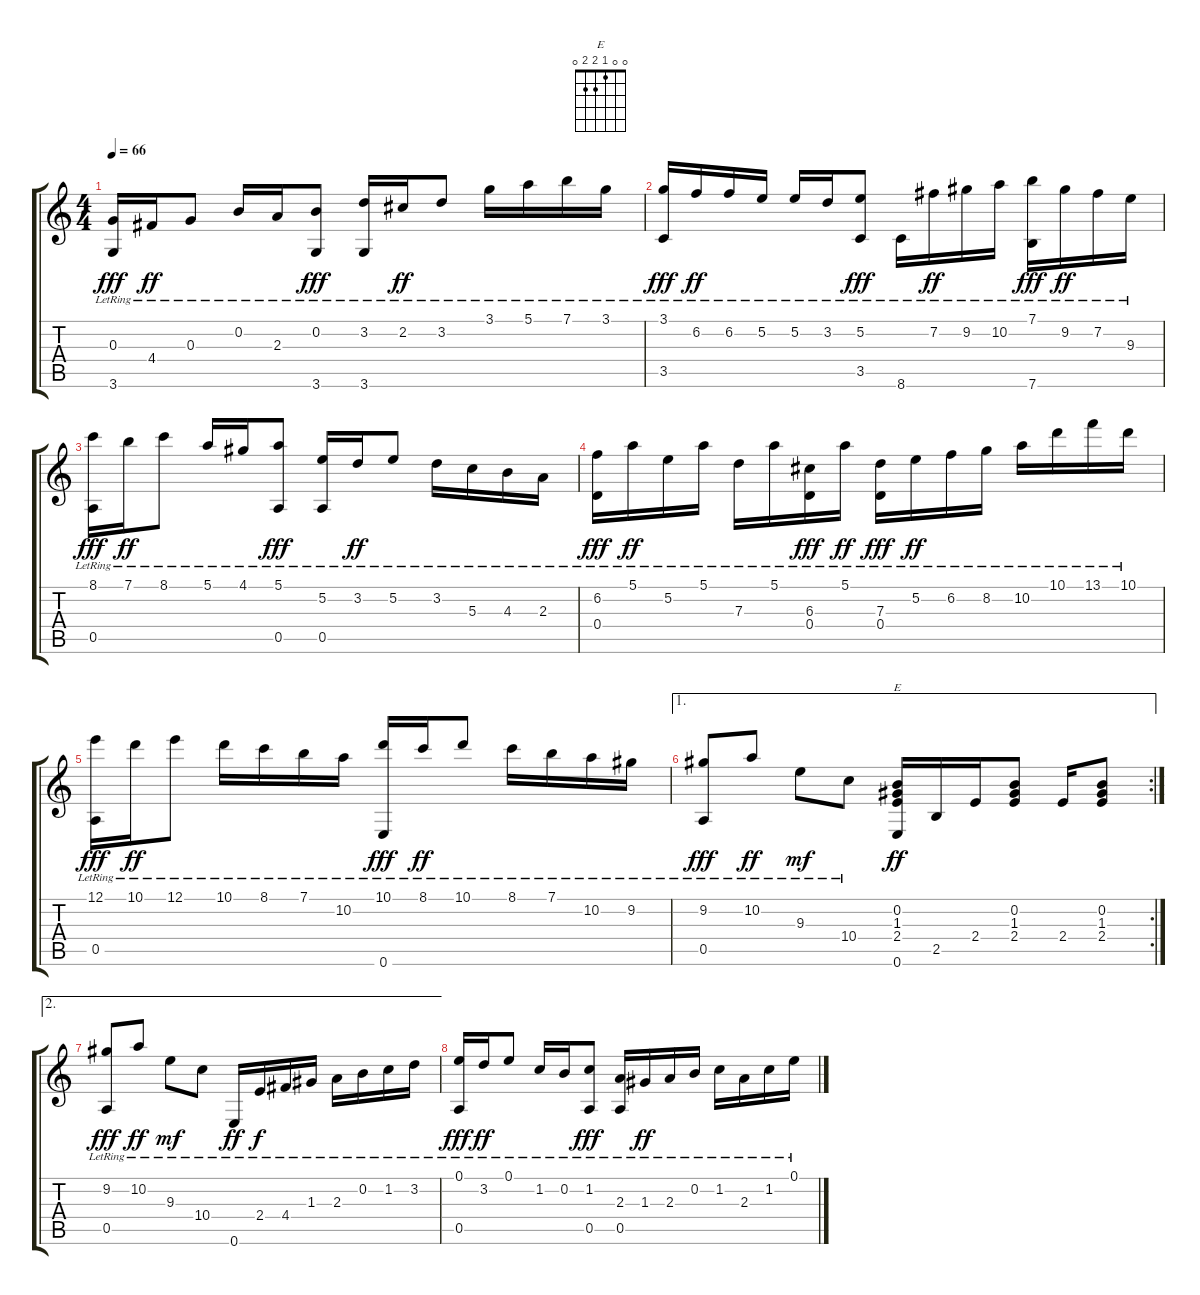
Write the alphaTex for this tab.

\track "" {instrument acousticguitarnylon}
\staff {score tabs}
\tuning (E4 B3 G3 D3 A2 E2) {hide}
\chord ("E" 0 0 1 2 2 0)
\ts (4 4)
\tempo 66
\clef g2
\ks c
(0.3{lr} 3.6{lr}).16{dy fff} 4.4{lr}.16{dy ff} 0.3{lr}.8 0.2{lr}.16 2.3{lr}.16 (0.2{lr} 3.6{lr}).8{dy fff} (3.2{lr} 3.6{lr}).16 2.2{lr}.16{dy ff} 3.2{lr}.8 3.1{lr}.16 5.1{lr}.16 7.1{lr}.16 3.1{lr}.16 |
(3.1{lr} 3.5{lr}).16{dy fff} 6.2{lr}.16{dy ff} 6.2{lr}.16 5.2{lr}.16 5.2{lr}.16 3.2{lr}.16 (5.2{lr} 3.5{lr}).8{dy fff} 8.6{lr}.16 7.2{lr}.16{dy ff} 9.2{lr}.16 10.2{lr}.16 (7.1{lr} 7.6{lr}).16{dy fff} 9.2{lr}.16{dy ff} 7.2{lr}.16 9.3{lr}.16 |
(8.1{lr} 0.5{lr}).16{dy fff} 7.1{lr}.16{dy ff} 8.1{lr}.8 5.1{lr}.16 4.1{lr}.16 (5.1{lr} 0.5{lr}).8{dy fff} (5.2{lr} 0.5{lr}).16 3.2{lr}.16{dy ff} 5.2{lr}.8 3.2{lr}.16 5.3{lr}.16 4.3{lr}.16 2.3{lr}.16 |
(6.2{lr} 0.4{lr}).16{dy fff} 5.1{lr}.16{dy ff} 5.2{lr}.16 5.1{lr}.16 7.3{lr}.16 5.1{lr}.16 (6.3{lr} 0.4{lr}).16{dy fff} 5.1{lr}.16{dy ff} (7.3{lr} 0.4{lr}).16{dy fff} 5.2{lr}.16{dy ff} 6.2{lr}.16 8.2{lr}.16 10.2{lr}.16 10.1{lr}.16 13.1{lr}.16 10.1{lr}.16 |
(12.1{lr} 0.5{lr}).16{dy fff} 10.1{lr}.16{dy ff} 12.1{lr}.8 10.1{lr}.16 8.1{lr}.16 7.1{lr}.16 10.2{lr}.16 (10.1{lr} 0.6{lr}).16{dy fff} 8.1{lr}.16{dy ff} 10.1{lr}.8 8.1{lr}.16 7.1{lr}.16 10.2{lr}.16 9.2{lr}.16 |
\ae 1
\rc 2
(9.2{lr} 0.5{lr}).8{dy fff} 10.2{lr}.8{dy ff} 9.3{lr}.8{dy mf} 10.4{lr}.8 (0.2 1.3 2.4 0.6).16{ch "E" dy ff} 2.5.16 2.4.16 (0.2 1.3 2.4).8 2.4.16 (0.2 1.3 2.4).8 |
\ae 2
(9.2{lr} 0.5{lr}).8{dy fff} 10.2{lr}.8{dy ff} 9.3{lr}.8{dy mf} 10.4{lr}.8 0.6{lr}.16{dy ff} 2.4{lr}.16{dy f} 4.4{lr}.16 1.3{lr}.16 2.3{lr}.16 0.2{lr}.16 1.2{lr}.16 3.2{lr}.16 |
(0.1{lr} 0.5{lr}).16{dy fff} 3.2{lr}.16{dy ff} 0.1{lr}.8 1.2{lr}.16 0.2{lr}.16 (1.2{lr} 0.5{lr}).8{dy fff} (2.3{lr} 0.5{lr}).16 1.3{lr}.16{dy ff} 2.3{lr}.16 0.2{lr}.16 1.2{lr}.16 2.3{lr}.16 1.2{lr}.16 0.1{lr}.16
